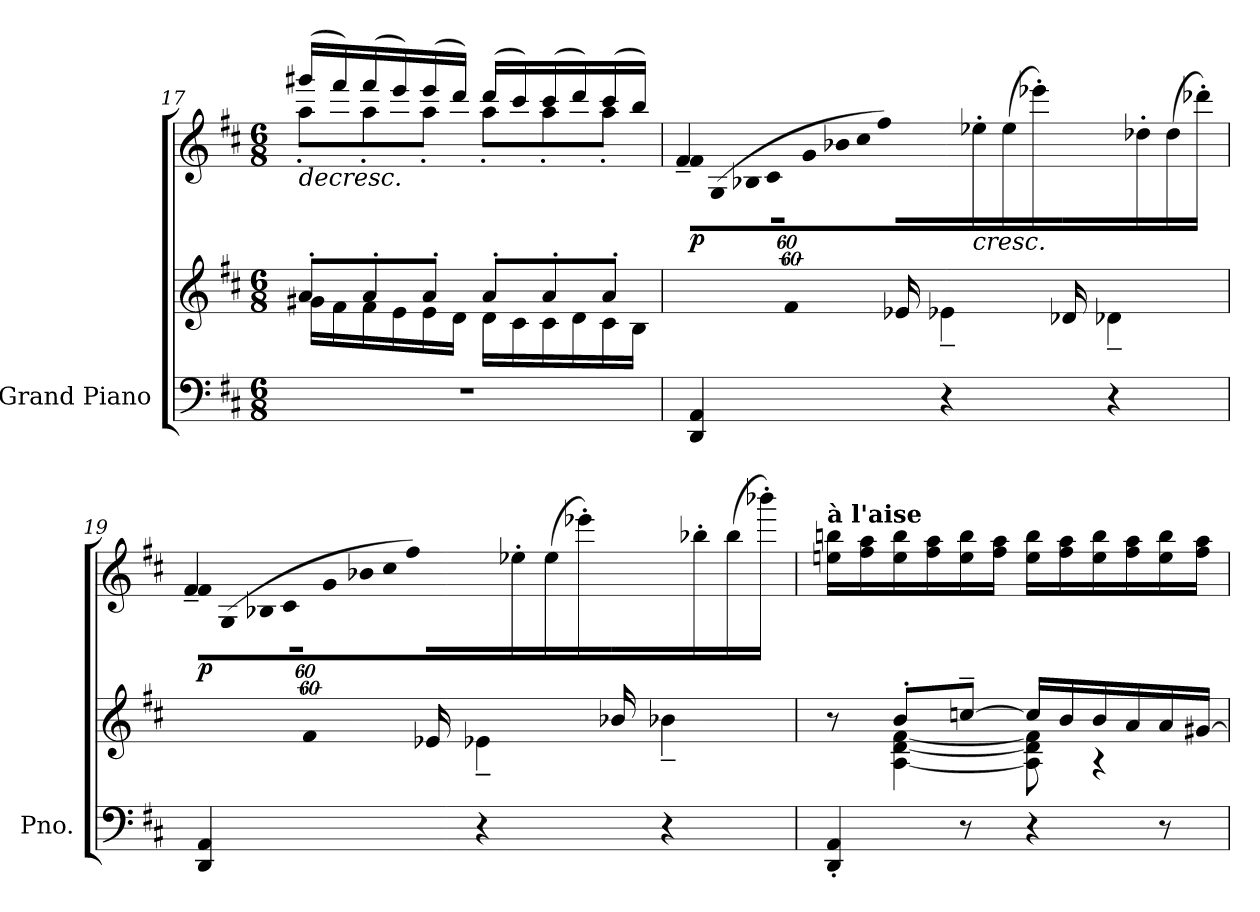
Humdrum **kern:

**kern	**kern	**kern	**dynam
*part1	*part1	*part1	*part1
*staff3	*staff2	*staff1	*staff1/2/3
*I"Grand Piano	*	*	*
*I'Pno.	*	*	*
*clefF4	*clefG2	*clefG2	*
*k[f#c#]	*k[f#c#]	*k[f#c#]	*
*M6/8	*M6/8	*M6/8	*
=17	=17	=17	=17
*	*^	*	*
!	!	!	!	!LO:HP:b
*	*	*	*^	*
2.r	8a'/L	16g#X\LL	(>16ggg#X/LL	8aa'\L	>
.	.	16f#\	16fff#/)	.	.
.	8a'/	16f#\	(>16fff#/	8aa'\	.
.	.	16e\	16eee/)	.	.
.	8a'/J	16e\	(>16eee/	8aa'\J	.
.	.	16d\JJ	16ddd/JJ)	.	.
.	8a'/L	16d\LL	(>16ddd/LL	8aa'\L	.
.	.	16c#\	16ccc#/)	.	.
.	8a'/	16c#\	(>16ccc#/	8aa'\	.
.	.	16d\	16ddd/)	.	.
.	8a'/J	16c#\	(>16ccc#/	8aa'\J	.
.	.	16B\JJ	16bb/JJ)	.	.
!!LO:LB:g=z	!!
=18	=18	=18	=18	=18	=18
*	*	*	*Xbrackettup	*	*
!	!	!	!LO:N:vis=32	!	!LO:DY:b
4DD/ 4AA/	480%53ryy	4ryy	1920%53f#\LLL	(<4f#~>/	p
!	!	!	!LO:N:vis=32	!	!
.	.	.	(>1920%53G\	.	.
!	!	!	!LO:N:vis=32	!	!
.	.	.	1920%53B-X\	.	.
!	!	!	!LO:N:vis=32	!	!
.	.	.	1920%53c#\	.	.
!	!LO:N:vis=32	!	!	!	!
.	1920%53f#/	.	1920%53ryy	.	.
!	!	!	!LO:N:vis=32	!	!
.	480%53ryy	.	1920%53g\	.	.
!	!	!	!LO:N:vis=32	!	!
.	.	.	1920%53b-X\	.	.
!	!	!	!LO:N:vis=32	!	!
.	.	.	1920%53cc#\	.	.
!	!	!	!LO:N:vis=32	!	!
.	.	.	1920%53ff#\JJJ)	.	.
.	16e-X/LL	.	16ryy	.	.
4r	.	4e-X~<\	.	640ryy	.
.	.	.	.	640%319ryy	.
!	!	!	!	!	!LO:HP:b
.	8.ryy	.	16ee-X'\	.	<
.	.	.	(>16ee-\	.	.
.	.	.	16eee-X'\JJ)	.	.
.	16d-X/LL	.	16ryy	.	.
4r	.	4d-X~<\)	.	.	.
.	640%121ryy	.	16dd-X'\	.	.
.	.	.	(>16dd-\	.	.
.	.	.	16ddd-X'\JJ)	.	]
.	.	.	640ryy	.	.
=19	=19	=19	=19	=19	=19
!	!	!	!LO:N:vis=32	!	!LO:DY:b
4DD/ 4AA/	480%53ryy	4ryy	1920%53f#\LLL	(<4f#~>/	p
!	!	!	!LO:N:vis=32	!	!
.	.	.	(>1920%53G\	.	.
!	!	!	!LO:N:vis=32	!	!
.	.	.	1920%53B-X\	.	.
!	!	!	!LO:N:vis=32	!	!
.	.	.	1920%53c#\	.	.
!	!LO:N:vis=32	!	!	!	!
.	1920%53f#/	.	1920%53ryy	.	.
!	!	!	!LO:N:vis=32	!	!
.	480%53ryy	.	1920%53g\	.	.
!	!	!	!LO:N:vis=32	!	!
.	.	.	1920%53b-X\	.	.
!	!	!	!LO:N:vis=32	!	!
.	.	.	1920%53cc#\	.	.
!	!	!	!LO:N:vis=32	!	!
.	.	.	1920%53ff#\JJJ)	.	.
.	16e-X/LL	.	16ryy	.	.
4r	.	4e-X~<\	.	640ryy	.
.	.	.	.	640%319ryy	.
.	8.ryy	.	16ee-X'\	.	.
.	.	.	(>16ee-\	.	.
.	.	.	16eee-X'\JJ)	.	.
.	16b-/LL	.	16ryy	.	.
4r	.	4b-X~<\)	.	.	.
.	640%121ryy	.	16bb-X'\	.	.
.	.	.	(>16bb-\	.	.
.	.	.	16bbb-X'\JJ)	.	[
.	.	.	640ryy	.	.
*	*	*	*v	*v	*
!!LO:PB:g=z
=20	=20	=20	=20	=20
!	!	!	!LO:TX:a:B:t=à l'aise	!
!	!	!	!	!LO:DY:b
!	!	!	!	!LO:DY:n=1:b
4DD/' 4AA/'	8r	8ryy	16een\ 16bbn\LL	p other-dynamics
.	.	.	16ff#\ 16aa\	.
!	!	!	!	!LO:DY:n=2:b=2
!	!	!	!	!LO:DY:n=3:b=2
.	8b'/L	[4A\ [4d\ [4f#\	16ee\ 16bb\	mf other-dynamics
.	.	.	16ff#\ 16aa\	.
8r	[8ccn~/J	.	16ee\ 16bb\	.
.	.	.	16ff#\ 16aa\JJ	.
4r	16cc/LL]	8A\] 8d\] 8f#\]	16ee\ 16bb\LL	.
.	16b/	.	16ff#\ 16aa\	.
.	16b/	4r	16ee\ 16bb\	.
.	16a/	.	16ff#\ 16aa\	.
8r	16a/	.	16ee\ 16bb\	.
.	[16g#X/JJ	.	16ff#\ 16aa\JJ	.
*	*v	*v	*	*
=	=	=	=
*-	*-	*-	*-
